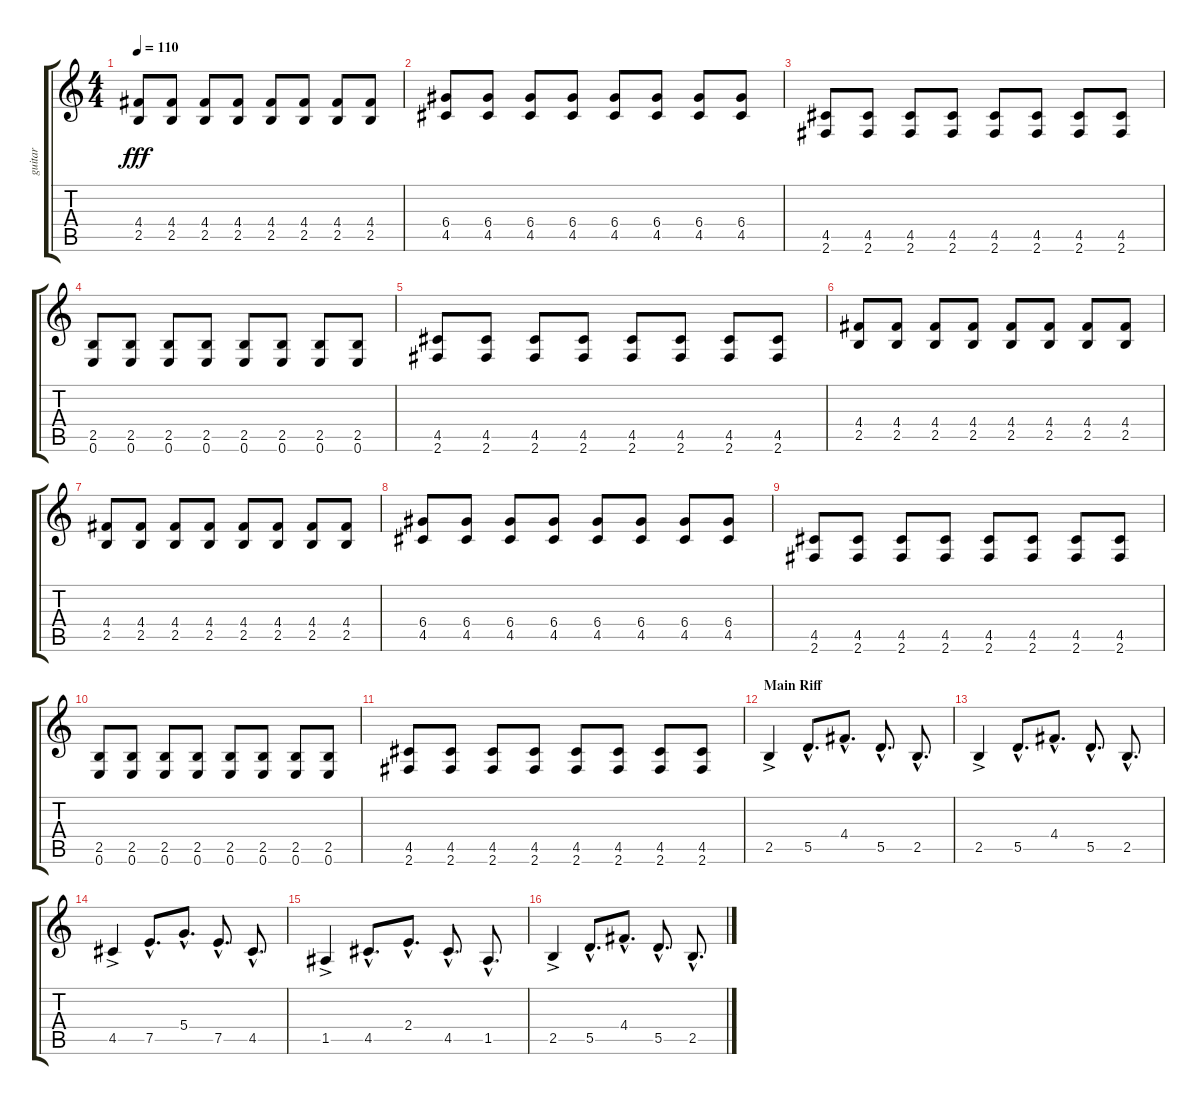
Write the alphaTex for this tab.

\track ("guitar" "guitar") {instrument distortionguitar}
\staff {score tabs}
\tuning (E4 B3 G3 D3 A2 E2) {hide}
\ts (4 4)
\tempo 110
\clef g2
\ks c
(4.4 2.5).8{dy fff} (4.4 2.5).8 (4.4 2.5).8 (4.4 2.5).8 (4.4 2.5).8 (4.4 2.5).8 (4.4 2.5).8 (4.4 2.5).8 |
(6.4 4.5).8 (6.4 4.5).8 (6.4 4.5).8 (6.4 4.5).8 (6.4 4.5).8 (6.4 4.5).8 (6.4 4.5).8 (6.4 4.5).8 |
(4.5 2.6).8 (4.5 2.6).8 (4.5 2.6).8 (4.5 2.6).8 (4.5 2.6).8 (4.5 2.6).8 (4.5 2.6).8 (4.5 2.6).8 |
(2.5 0.6).8 (2.5 0.6).8 (2.5 0.6).8 (2.5 0.6).8 (2.5 0.6).8 (2.5 0.6).8 (2.5 0.6).8 (2.5 0.6).8 |
(4.5 2.6).8 (4.5 2.6).8 (4.5 2.6).8 (4.5 2.6).8 (4.5 2.6).8 (4.5 2.6).8 (4.5 2.6).8 (4.5 2.6).8 |
(4.4 2.5).8 (4.4 2.5).8 (4.4 2.5).8 (4.4 2.5).8 (4.4 2.5).8 (4.4 2.5).8 (4.4 2.5).8 (4.4 2.5).8 |
(4.4 2.5).8 (4.4 2.5).8 (4.4 2.5).8 (4.4 2.5).8 (4.4 2.5).8 (4.4 2.5).8 (4.4 2.5).8 (4.4 2.5).8 |
(6.4 4.5).8 (6.4 4.5).8 (6.4 4.5).8 (6.4 4.5).8 (6.4 4.5).8 (6.4 4.5).8 (6.4 4.5).8 (6.4 4.5).8 |
(4.5 2.6).8 (4.5 2.6).8 (4.5 2.6).8 (4.5 2.6).8 (4.5 2.6).8 (4.5 2.6).8 (4.5 2.6).8 (4.5 2.6).8 |
(2.5 0.6).8 (2.5 0.6).8 (2.5 0.6).8 (2.5 0.6).8 (2.5 0.6).8 (2.5 0.6).8 (2.5 0.6).8 (2.5 0.6).8 |
(4.5 2.6).8 (4.5 2.6).8 (4.5 2.6).8 (4.5 2.6).8 (4.5 2.6).8 (4.5 2.6).8 (4.5 2.6).8 (4.5 2.6).8 |
\section ("" "Main Riff")
2.5{ac}.4 5.5{hac}.8{d} 4.4{hac}.8{d} 5.5{hac}.8{d} 2.5{hac}.8{d} |
2.5{ac}.4 5.5{hac}.8{d} 4.4{hac}.8{d} 5.5{hac}.8{d} 2.5{hac}.8{d} |
4.5{ac}.4 7.5{hac}.8{d} 5.4{hac}.8{d} 7.5{hac}.8{d} 4.5{hac}.8{d} |
1.5{ac}.4 4.5{hac}.8{d} 2.4{hac}.8{d} 4.5{hac}.8{d} 1.5{hac}.8{d} |
2.5{ac}.4 5.5{hac}.8{d} 4.4{hac}.8{d} 5.5{hac}.8{d} 2.5{hac}.8{d}
